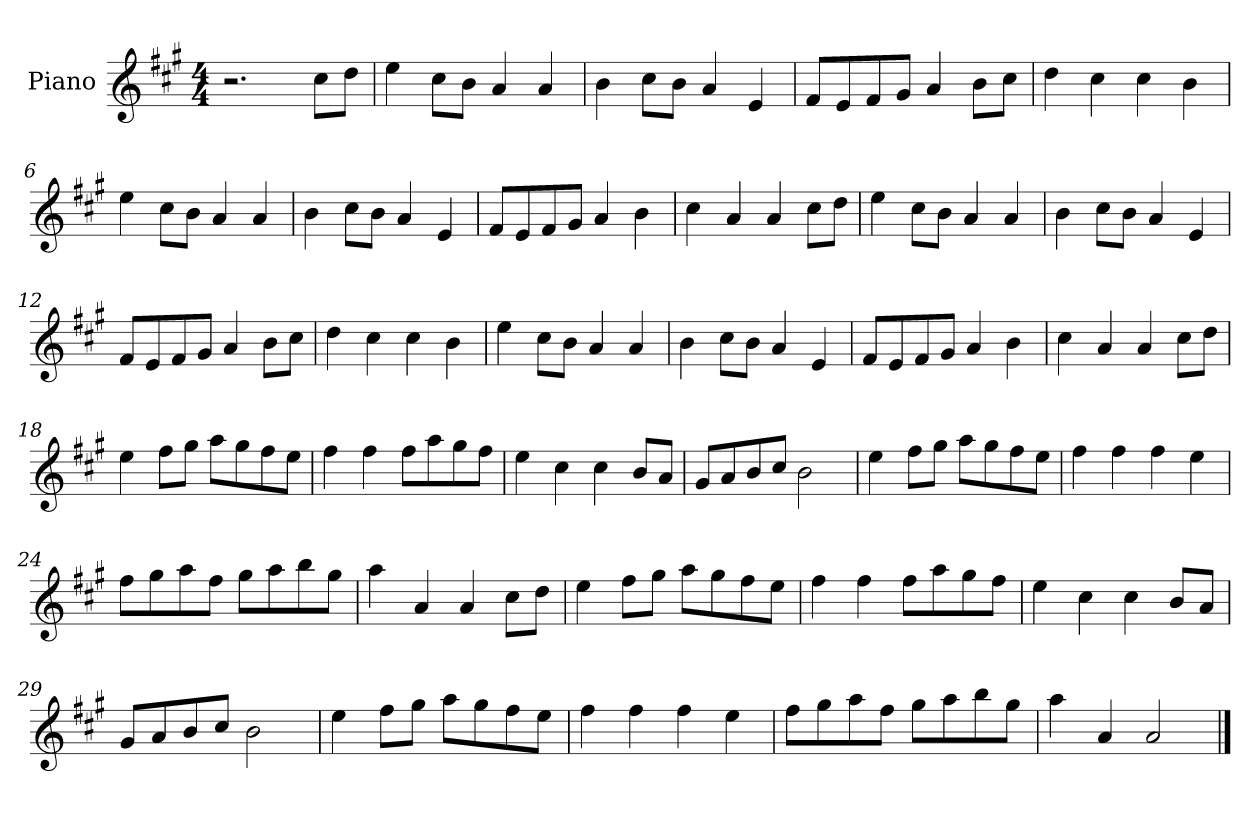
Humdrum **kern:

**kern
*part1
*staff1
*I"Piano
*I'Pno
*clefG2
*k[f#c#g#]
*M4/4
=1
2.r
8cc#\L
8dd\J
=2
4ee\
8cc#\L
8b\J
4a/
4a/
=3
4b\
8cc#\L
8b\J
4a/
4e/
=4
8f#/L
8e/
8f#/
8g#/J
4a/
8b\L
8cc#\J
=5
4dd\
4cc#\
4cc#\
4b\
=6
4ee\
8cc#\L
8b\J
4a/
4a/
=7
4b\
8cc#\L
8b\J
4a/
4e/
=8
8f#/L
8e/
8f#/
8g#/J
4a/
4b\
=9
4cc#\
4a/
4a/
8cc#\L
8dd\J
=10
4ee\
8cc#\L
8b\J
4a/
4a/
=11
4b\
8cc#\L
8b\J
4a/
4e/
=12
8f#/L
8e/
8f#/
8g#/J
4a/
8b\L
8cc#\J
=13
4dd\
4cc#\
4cc#\
4b\
=14
4ee\
8cc#\L
8b\J
4a/
4a/
=15
4b\
8cc#\L
8b\J
4a/
4e/
=16
8f#/L
8e/
8f#/
8g#/J
4a/
4b\
=17
4cc#\
4a/
4a/
8cc#\L
8dd\J
=18
4ee\
8ff#\L
8gg#\J
8aa\L
8gg#\
8ff#\
8ee\J
=19
4ff#\
4ff#\
8ff#\L
8aa\
8gg#\
8ff#\J
=20
4ee\
4cc#\
4cc#\
8b/L
8a/J
=21
8g#/L
8a/
8b/
8cc#/J
2b\
=22
4ee\
8ff#\L
8gg#\J
8aa\L
8gg#\
8ff#\
8ee\J
=23
4ff#\
4ff#\
4ff#\
4ee\
=24
8ff#\L
8gg#\
8aa\
8ff#\J
8gg#\L
8aa\
8bb\
8gg#\J
=25
4aa\
4a/
4a/
8cc#\L
8dd\J
=26
4ee\
8ff#\L
8gg#\J
8aa\L
8gg#\
8ff#\
8ee\J
=27
4ff#\
4ff#\
8ff#\L
8aa\
8gg#\
8ff#\J
=28
4ee\
4cc#\
4cc#\
8b/L
8a/J
=29
8g#/L
8a/
8b/
8cc#/J
2b\
=30
4ee\
8ff#\L
8gg#\J
8aa\L
8gg#\
8ff#\
8ee\J
=31
4ff#\
4ff#\
4ff#\
4ee\
=32
8ff#\L
8gg#\
8aa\
8ff#\J
8gg#\L
8aa\
8bb\
8gg#\J
=33
4aa\
4a/
2a/
==
*-
